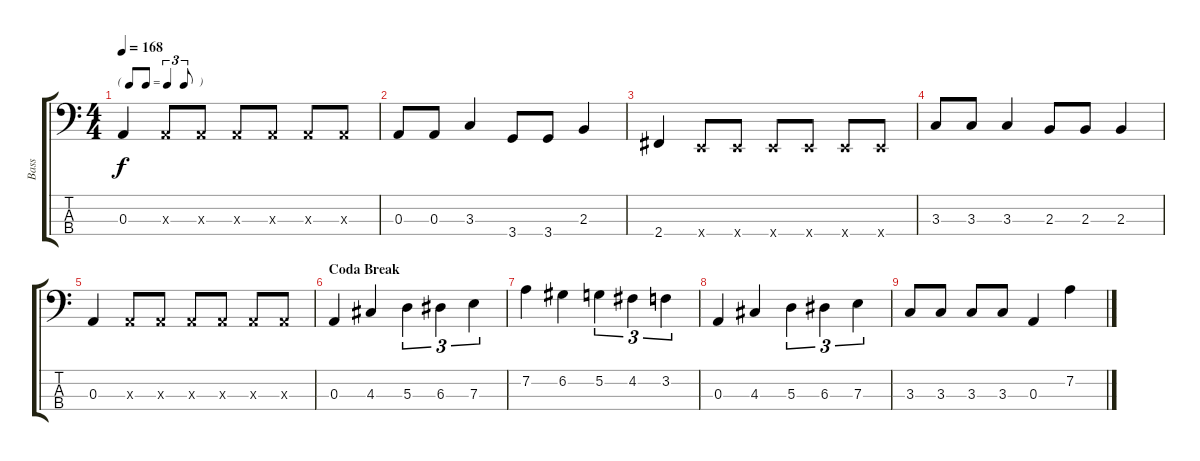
\track ("Bass" "Bass") {instrument electricbassfinger}
\staff {score tabs}
\tuning (G2 D2 A1 E1) {hide}
\ts (4 4)
\tf triplet8th
\tempo 168
\clef f4
\ks c
0.3.4{dy f} 0.3{x}.8 0.3{x}.8 0.3{x}.8 0.3{x}.8 0.3{x}.8 0.3{x}.8 |
0.3.8 0.3.8 3.3.4 3.4.8 3.4.8 2.3.4 |
2.4.4 0.4{x}.8 0.4{x}.8 0.4{x}.8 0.4{x}.8 0.4{x}.8 0.4{x}.8 |
3.3.8 3.3.8 3.3.4 2.3.8 2.3.8 2.3.4 |
0.3.4 0.3{x}.8 0.3{x}.8 0.3{x}.8 0.3{x}.8 0.3{x}.8 0.3{x}.8 |
\section ("" "Coda Break")
0.3.4 4.3.4 5.3.4{tu (3 2)} 6.3.4{tu (3 2)} 7.3.4{tu (3 2)} |
7.2.4 6.2.4 5.2.4{tu (3 2)} 4.2.4{tu (3 2)} 3.2.4{tu (3 2)} |
0.3.4 4.3.4 5.3.4{tu (3 2)} 6.3.4{tu (3 2)} 7.3.4{tu (3 2)} |
3.3.8 3.3.8 3.3.8 3.3.8 0.3.4 7.2.4
